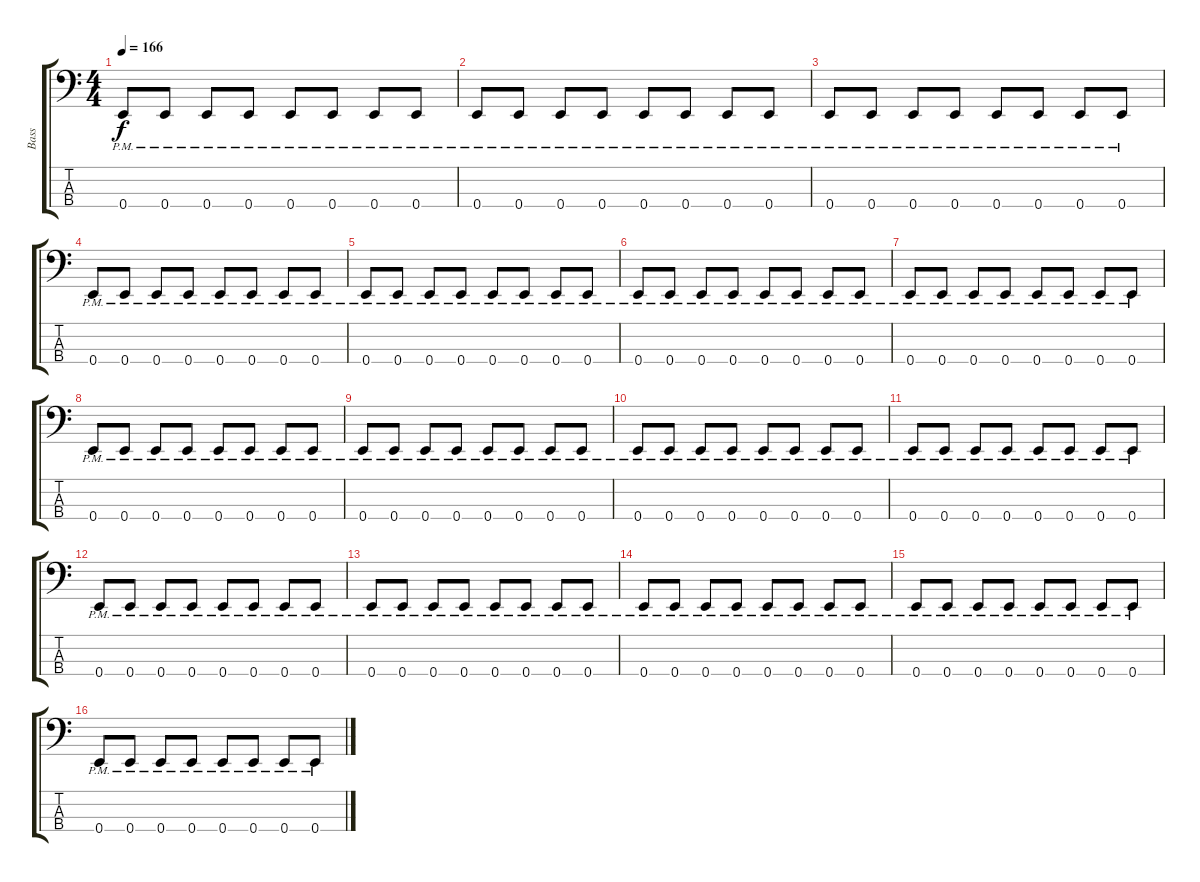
\track ("Bass" "Bass") {instrument electricbassfinger}
\staff {score tabs}
\tuning (G2 D2 A1 E1) {hide}
\ts (4 4)
\tempo 166
\clef f4
\ks c
0.4{pm}.8{dy f} 0.4{pm}.8 0.4{pm}.8 0.4{pm}.8 0.4{pm}.8 0.4{pm}.8 0.4{pm}.8 0.4{pm}.8 |
0.4{pm}.8 0.4{pm}.8 0.4{pm}.8 0.4{pm}.8 0.4{pm}.8 0.4{pm}.8 0.4{pm}.8 0.4{pm}.8 |
0.4{pm}.8 0.4{pm}.8 0.4{pm}.8 0.4{pm}.8 0.4{pm}.8 0.4{pm}.8 0.4{pm}.8 0.4{pm}.8 |
0.4{pm}.8 0.4{pm}.8 0.4{pm}.8 0.4{pm}.8 0.4{pm}.8 0.4{pm}.8 0.4{pm}.8 0.4{pm}.8 |
0.4{pm}.8 0.4{pm}.8 0.4{pm}.8 0.4{pm}.8 0.4{pm}.8 0.4{pm}.8 0.4{pm}.8 0.4{pm}.8 |
0.4{pm}.8 0.4{pm}.8 0.4{pm}.8 0.4{pm}.8 0.4{pm}.8 0.4{pm}.8 0.4{pm}.8 0.4{pm}.8 |
0.4{pm}.8 0.4{pm}.8 0.4{pm}.8 0.4{pm}.8 0.4{pm}.8 0.4{pm}.8 0.4{pm}.8 0.4{pm}.8 |
0.4{pm}.8 0.4{pm}.8 0.4{pm}.8 0.4{pm}.8 0.4{pm}.8 0.4{pm}.8 0.4{pm}.8 0.4{pm}.8 |
0.4{pm}.8 0.4{pm}.8 0.4{pm}.8 0.4{pm}.8 0.4{pm}.8 0.4{pm}.8 0.4{pm}.8 0.4{pm}.8 |
0.4{pm}.8 0.4{pm}.8 0.4{pm}.8 0.4{pm}.8 0.4{pm}.8 0.4{pm}.8 0.4{pm}.8 0.4{pm}.8 |
0.4{pm}.8 0.4{pm}.8 0.4{pm}.8 0.4{pm}.8 0.4{pm}.8 0.4{pm}.8 0.4{pm}.8 0.4{pm}.8 |
0.4{pm}.8 0.4{pm}.8 0.4{pm}.8 0.4{pm}.8 0.4{pm}.8 0.4{pm}.8 0.4{pm}.8 0.4{pm}.8 |
0.4{pm}.8 0.4{pm}.8 0.4{pm}.8 0.4{pm}.8 0.4{pm}.8 0.4{pm}.8 0.4{pm}.8 0.4{pm}.8 |
0.4{pm}.8 0.4{pm}.8 0.4{pm}.8 0.4{pm}.8 0.4{pm}.8 0.4{pm}.8 0.4{pm}.8 0.4{pm}.8 |
0.4{pm}.8 0.4{pm}.8 0.4{pm}.8 0.4{pm}.8 0.4{pm}.8 0.4{pm}.8 0.4{pm}.8 0.4{pm}.8 |
0.4{pm}.8 0.4{pm}.8 0.4{pm}.8 0.4{pm}.8 0.4{pm}.8 0.4{pm}.8 0.4{pm}.8 0.4{pm}.8
